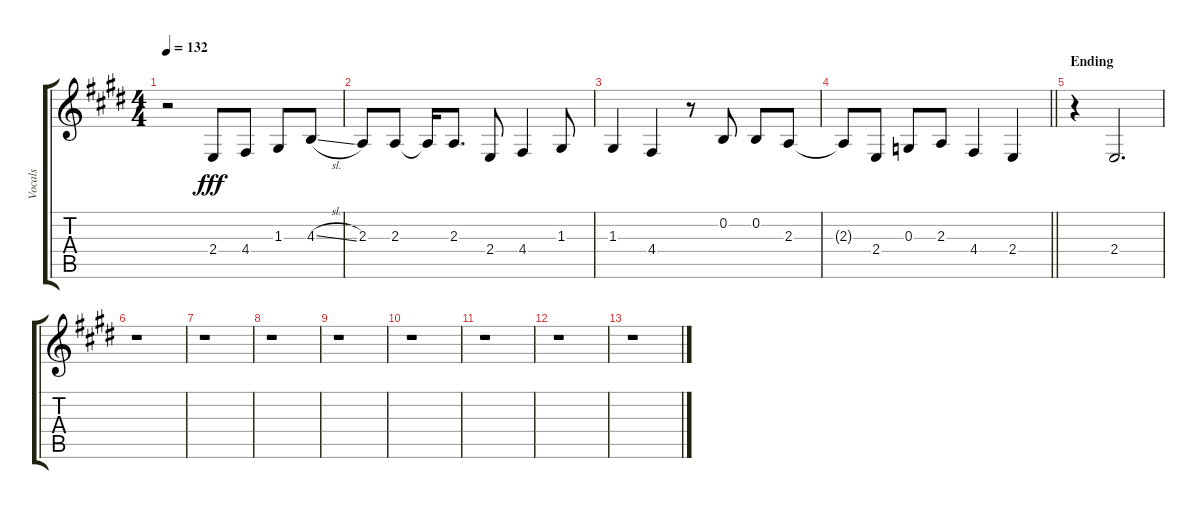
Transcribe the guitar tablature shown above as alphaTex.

\track ("Vocals" "Vocals") {instrument voiceoohs}
\staff {score tabs}
\tuning (E4 B3 G3 D3 A2 E2) {hide}
\ts (4 4)
\tempo 132
\clef g2
\ks e
r.2{dy fff} 2.4.8 4.4.8 1.3.8 4.3{sl}.8 |
2.3.8 2.3.8 2.3{t}.16 2.3.8{d} 2.4.8 4.4.4 1.3.8 |
1.3.4 4.4.4 r.8 0.2.8 0.2.8 2.3.8 |
\barLineRight lightlight
2.3{t}.8 2.4.8 0.3.8 2.3.8 4.4.4 2.4.4 |
\section ("" "Ending")
r.4 2.4.2{d} |
r.1 |
r.1 |
r.1 |
r.1 |
r.1 |
r.1 |
r.1 |
r.1
